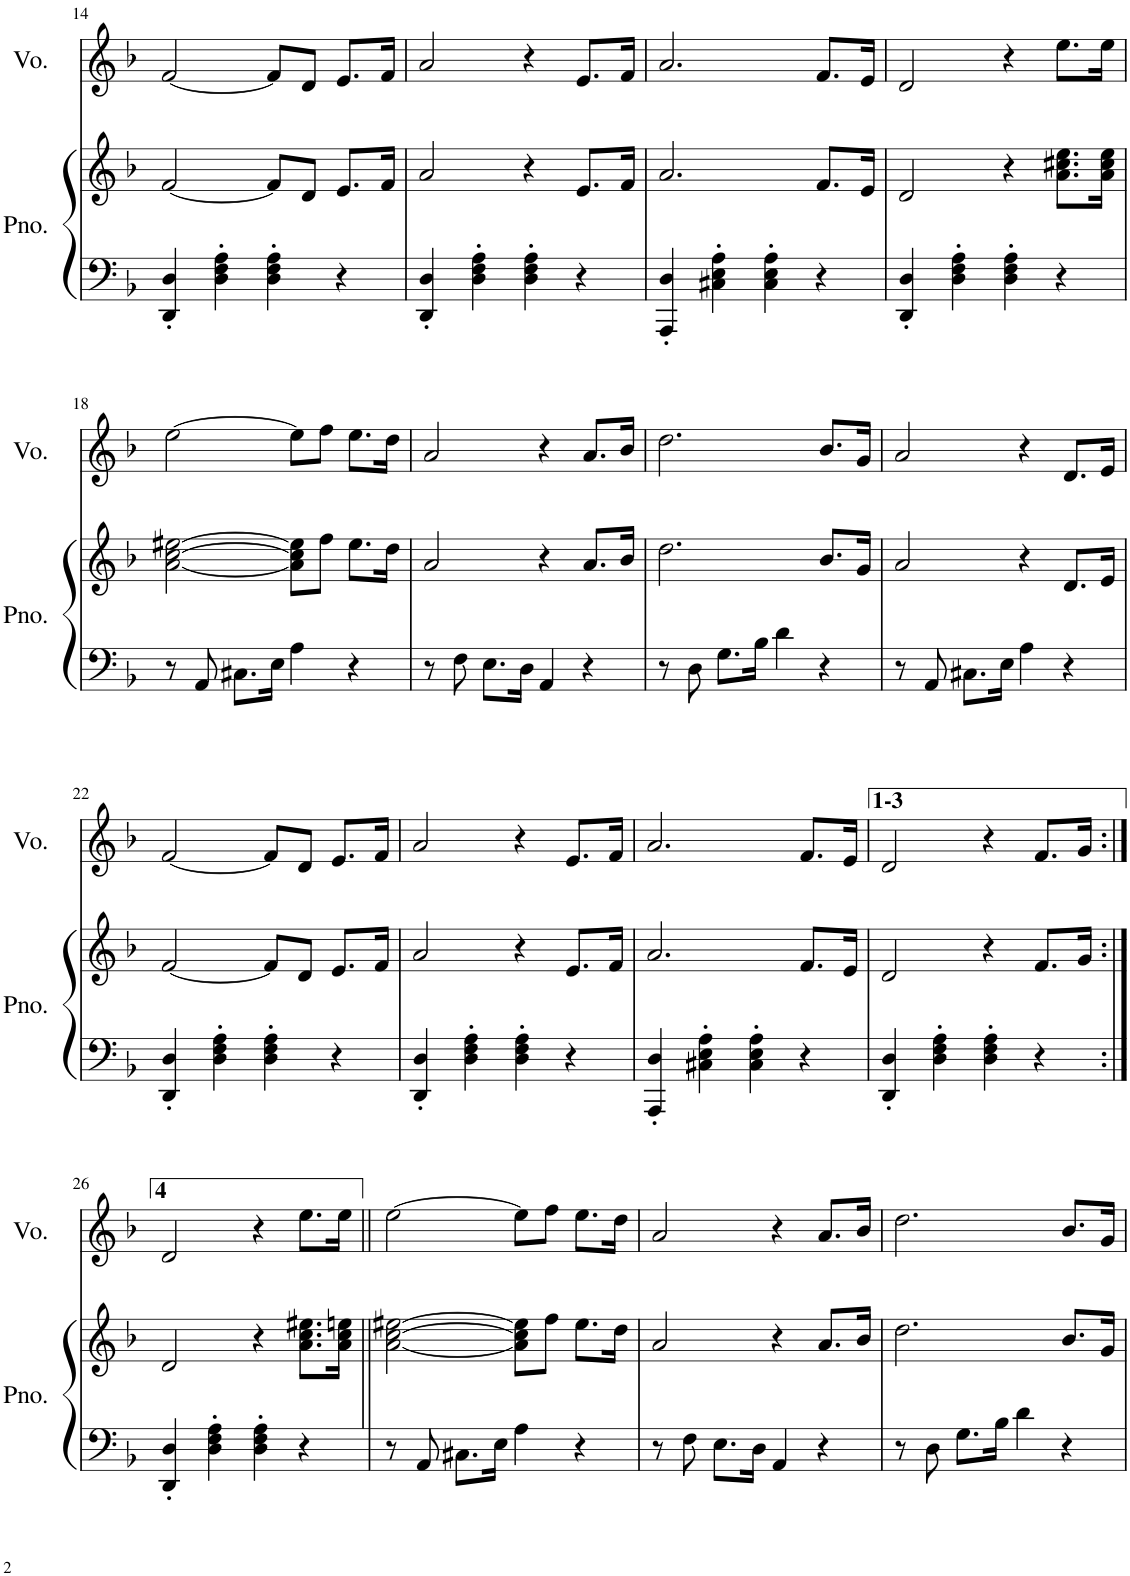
**kern	**kern	**kern
*part2	*part2	*part1
*staff3	*staff2	*staff1
*I"ピアノ	*	*I"ボーカル
!!LO:PB:g=z
*clefF4	*clefG2	*clefG2
*k[b-]	*k[b-]	*k[b-]
*M4/4	*M4/4	*M4/4
=14	=14	=14
4DD/' 4D/'	[2f/	[2f/
4D\' 4F\' 4A\'	.	.
4D\' 4F\' 4A\'	8f/L]	8f/L]
.	8d/J	8d/J
4r	8.e/L	8.e/L
.	16f/Jk	16f/Jk
=15	=15	=15
4DD/' 4D/'	2a/	2a/
4D\' 4F\' 4A\'	.	.
4D\' 4F\' 4A\'	4r	4r
4r	8.e/L	8.e/L
.	16f/Jk	16f/Jk
=16	=16	=16
4AAA/' 4D/'	2.a/	2.a/
4C#X\' 4E\' 4A\'	.	.
4C#\' 4E\' 4A\'	.	.
4r	8.f/L	8.f/L
.	16e/Jk	16e/Jk
=17	=17	=17
4DD/' 4D/'	2d/	2d/
4D\' 4F\' 4A\'	.	.
4D\' 4F\' 4A\'	4r	4r
4r	8.a\ 8.cc#X\ 8.ee\L	8.ee\L
.	16a\ 16cc#\ 16ee\Jk	16ee\Jk
!!LO:LB:g=z
=18	=18	=18
8r	[2a\ [2cc\ [2ee#X\	[2ee\
8AA/	.	.
8.C#X\L	.	.
16E\Jk	.	.
4A\	8a\] 8cc\] 8ee#\]L	8ee\L]
.	8ff\J	8ff\J
4r	8.ee#\L	8.ee\L
.	16dd\Jk	16dd\Jk
=19	=19	=19
8r	2a/	2a/
8F\	.	.
8.E\L	.	.
16D\Jk	.	.
4AA/	4r	4r
4r	8.a/L	8.a/L
.	16b-/Jk	16b-/Jk
=20	=20	=20
8r	2.dd\	2.dd\
8D\	.	.
8.G\L	.	.
16B-\Jk	.	.
4d\	.	.
4r	8.b-/L	8.b-/L
.	16g/Jk	16g/Jk
=21	=21	=21
8r	2a/	2a/
8AA/	.	.
8.C#X\L	.	.
16E\Jk	.	.
4A\	4r	4r
4r	8.d/L	8.d/L
.	16e/Jk	16e/Jk
!!LO:LB:g=z
=22	=22	=22
4DD/' 4D/'	[2f/	[2f/
4D\' 4F\' 4A\'	.	.
4D\' 4F\' 4A\'	8f/L]	8f/L]
.	8d/J	8d/J
4r	8.e/L	8.e/L
.	16f/Jk	16f/Jk
=23	=23	=23
4DD/' 4D/'	2a/	2a/
4D\' 4F\' 4A\'	.	.
4D\' 4F\' 4A\'	4r	4r
4r	8.e/L	8.e/L
.	16f/Jk	16f/Jk
=24	=24	=24
4AAA/' 4D/'	2.a/	2.a/
4C#X\' 4E\' 4A\'	.	.
4C#\' 4E\' 4A\'	.	.
4r	8.f/L	8.f/L
.	16e/Jk	16e/Jk
=25	=25	=25
4DD/' 4D/'	2d/	2d/
4D\' 4F\' 4A\'	.	.
4D\' 4F\' 4A\'	4r	4r
4r	8.f/L	8.f/L
.	16g/Jk	16g/Jk
!!LO:LB:g=z
=26:|!	=26:|!	=26:|!
4DD/' 4D/'	2d/	2d/
4D\' 4F\' 4A\'	.	.
4D\' 4F\' 4A\'	4r	4r
4r	8.a\ 8.cc\ 8.ee#X\L	8.ee\L
.	16a\ 16cc\ 16een\Jk	16ee\Jk
=27||	=27||	=27||
8r	[2a\ [2cc\ [2ee#X\	[2ee\
8AA/	.	.
8.C#X\L	.	.
16E\Jk	.	.
4A\	8a\] 8cc\] 8ee#\]L	8ee\L]
.	8ff\J	8ff\J
4r	8.ee#\L	8.ee\L
.	16dd\Jk	16dd\Jk
=28	=28	=28
8r	2a/	2a/
8F\	.	.
8.E\L	.	.
16D\Jk	.	.
4AA/	4r	4r
4r	8.a/L	8.a/L
.	16b-/Jk	16b-/Jk
=29	=29	=29
8r	2.dd\	2.dd\
8D\	.	.
8.G\L	.	.
16B-\Jk	.	.
4d\	.	.
4r	8.b-/L	8.b-/L
.	16g/Jk	16g/Jk
=	=	=
*-	*-	*-
